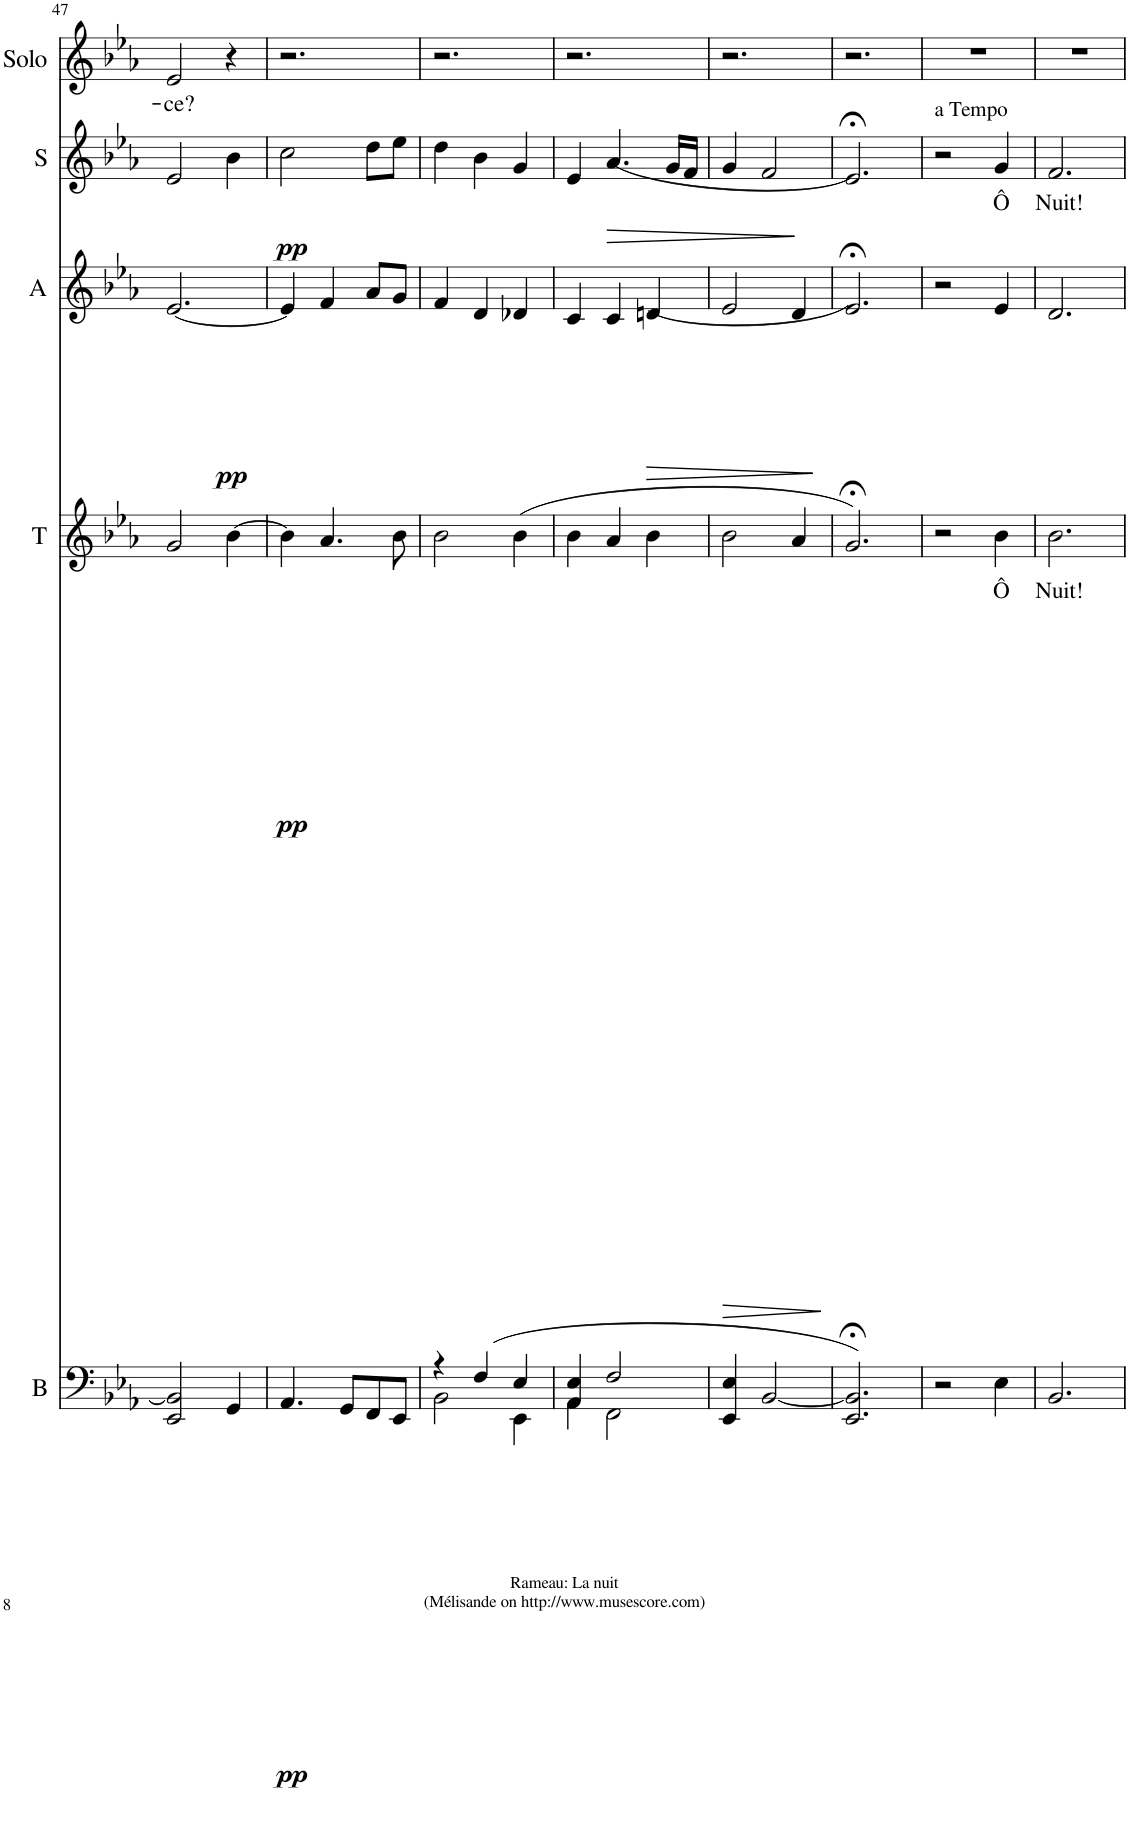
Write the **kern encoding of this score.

**kern	**dynam	**kern	**text	**dynam	**kern	**dynam	**kern	**text	**dynam	**kern	**text
*part5	*part5	*part4	*part4	*part4	*part3	*part3	*part2	*part2	*part2	*part1	*part1
*staff5	*staff5	*staff4	*staff4	*staff4	*staff3	*staff3	*staff2	*staff2	*staff2	*staff1	*staff1
*I"B	*	*I"T	*	*	*I"A	*	*I"S	*	*	*I"Solo	*
*I'B	*	*I'T	*	*	*I'A	*	*I'S	*	*	*I'Solo	*
!!LO:PB:g=z
*clefF4	*	*clefG2	*	*	*clefG2	*	*clefG2	*	*	*clefG2	*
*k[b-e-a-]	*	*k[b-e-a-]	*	*	*k[b-e-a-]	*	*k[b-e-a-]	*	*	*k[b-e-a-]	*
*	*	*	*	*	*	*	*	*	*	*M3/4	*
=47	=47	=47	=47	=47	=47	=47	=47	=47	=47	=47	=47
!	!	!	!	!	!	!LO:DY:b	!	!	!	!	!LO:LY:b
2EE-/ 2BB-/]	.	2g/	.	.	[2.e-/	pp	2e-/	.	.	2e-/	-ce?
!	!LO:DY:b	!	!	!LO:DY:b	!	!	!	!	!LO:DY:b	!	!
4GG/	pp	[4b-\	.	pp	.	.	4b-\	.	pp	4r	.
=48	=48	=48	=48	=48	=48	=48	=48	=48	=48	=48	=48
4.AA-/	.	4b-\]	.	.	4e-/]	.	2cc\	.	.	2.r	.
.	.	4.a-/	.	.	4f/	.	.	.	.	.	.
8GG/L	.	.	.	.	.	.	.	.	.	.	.
8FF/	.	.	.	.	8a-/L	.	8dd\L	.	.	.	.
8EE-/J	.	8b-\	.	.	8g/J	.	8ee-\J	.	.	.	.
=49	=49	=49	=49	=49	=49	=49	=49	=49	=49	=49	=49
*^	*	*	*	*	*	*	*	*	*	*	*
4r	2BB-\	.	2b-\	.	.	4f/	.	4dd\	.	.	2.r	.
(4F/	.	.	.	.	.	4d/	.	4b-\	.	.	.	.
4E-/	4EE-\	.	(4b-\	.	.	4d-X/	.	4g/	.	.	.	.
=50	=50	=50	=50	=50	=50	=50	=50	=50	=50	=50	=50	=50
4AA-/ 4E-/	4AA-\	.	4b-\	.	.	4c/	.	4e-/	.	.	2.r	.
!	!	!	!	!	!	!	!	!	!	!LO:HP:b	!	!
2F/	2FF\	.	4a-/	.	.	4c/	.	(4.a-/	.	>	.	.
!	!	!	!	!	!	!	!LO:HP:b	!	!	!	!	!
.	.	.	4b-\	.	.	(4dn/	>	.	.	.	.	.
.	.	.	.	.	.	.	.	16g/LL	.	.	.	.
.	.	.	.	.	.	.	.	16f/JJ	.	.	.	.
*v	*v	*	*	*	*	*	*	*	*	*	*	*
=51	=51	=51	=51	=51	=51	=51	=51	=51	=51	=51	=51
!	!LO:HP:b	!	!	!LO:HP:b	!	!	!	!	!	!	!
4EE-/ 4E-/	>	2b-\	.	>	2e-/	.	4g/	.	.	2.r	.
[2BB-/	.	.	.	.	.	.	2f/	.	.	.	.
.	.	4a-/	.	.	4d/	]	.	.	.	.	.
.	]	.	.	]	.	.	.	.	]	.	.
=52	=52	=52	=52	=52	=52	=52	=52	=52	=52	=52	=52
2.EE-/;< 2.BB-/];<)	.	2.g;</)	.	.	2.e-;</)	.	2.e-;</)	.	.	2.r	.
=53	=53	=53	=53	=53	=53	=53	=53	=53	=53	=53	=53
!	!	!	!	!	!	!	!LO:TX:a:t=a Tempo	!	!	!	!
2r	.	2r	.	.	2r	.	2r	.	.	2.r	.
!	!	!	!LO:LY:b	!	!	!	!	!LO:LY:b	!	!	!
4E-\	.	4b-\	Ô	.	4e-/	.	4g/	Ô	.	.	.
=54	=54	=54	=54	=54	=54	=54	=54	=54	=54	=54	=54
!	!	!	!LO:LY:b	!	!	!	!	!LO:LY:b	!	!	!
2.BB-/	.	2.b-\	Nuit!	.	2.d/	.	2.f/	Nuit!	.	2.r	.
=	=	=	=	=	=	=	=	=	=	=	=
*-	*-	*-	*-	*-	*-	*-	*-	*-	*-	*-	*-
